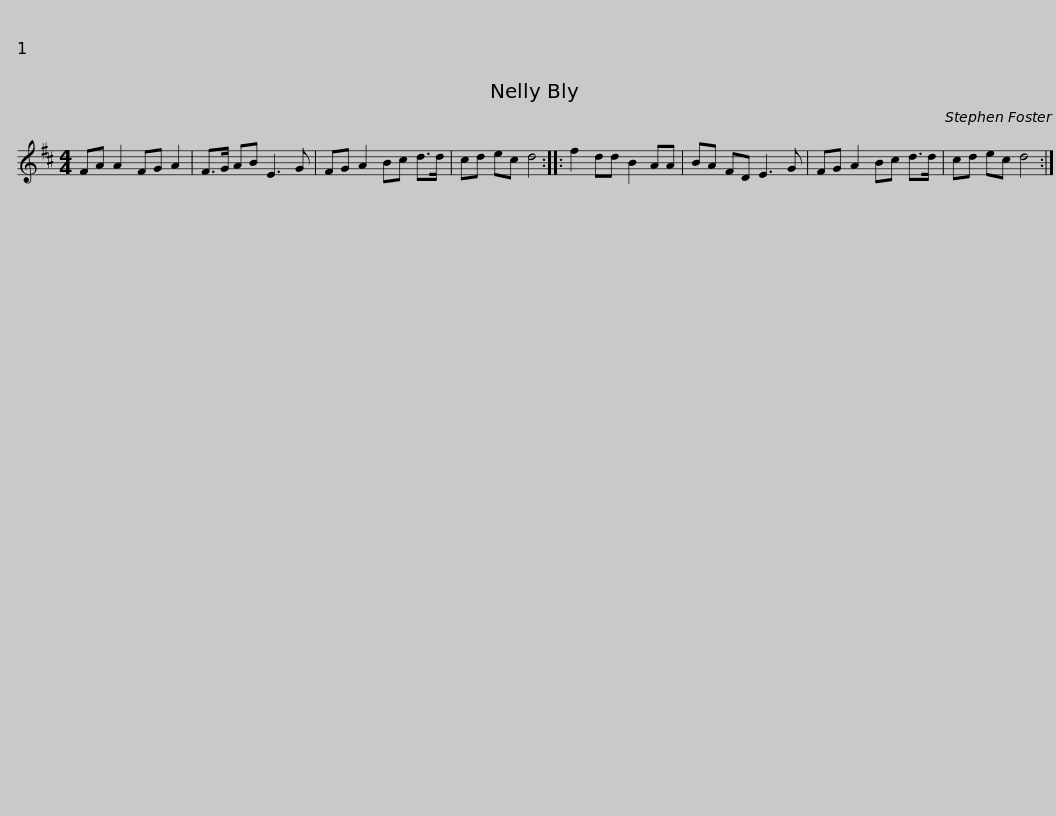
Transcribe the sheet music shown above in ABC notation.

X:1
L:1/8
M:4/4
I:linebreak $
K:none
V:1 treble transpose="8 "
V:1
[K:D] FA A2 FG A2 | F>G AB E3 G | FG A2 Bc d>d | cd ec d4 :: f2 dd B2 AA | %5
 BA FD E3 G |$ FG A2 Bc d>d | cd ec d4 :| %8
